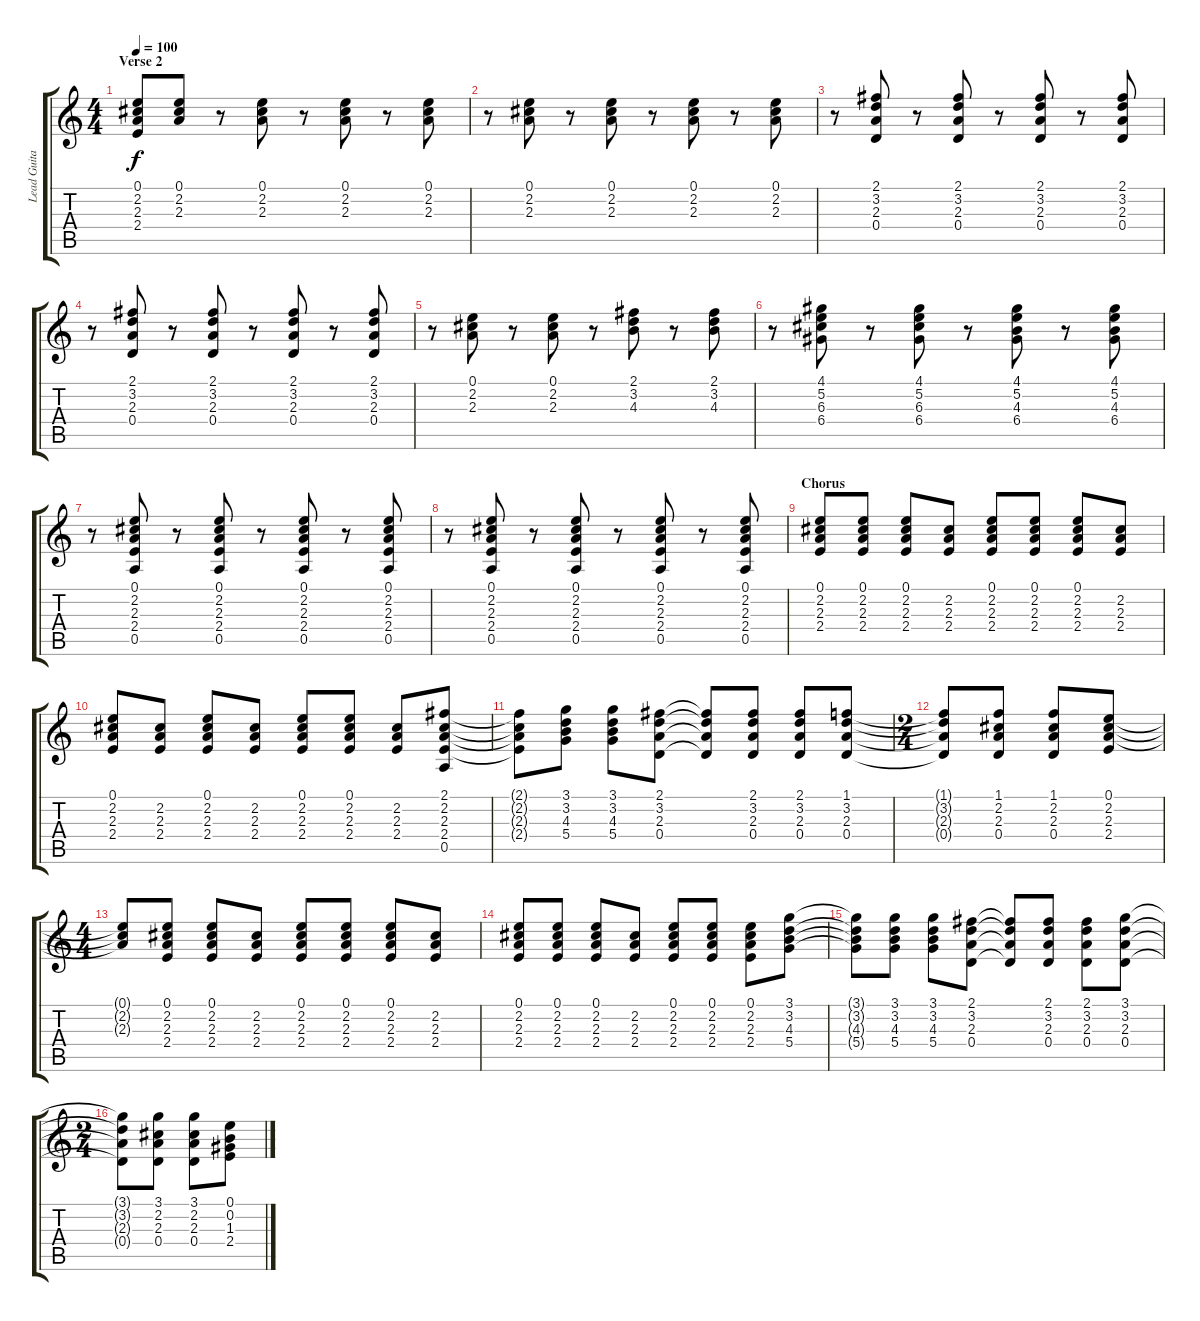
\track ("Lead Guitar" "Lead Guita") {instrument acousticguitarsteel}
\staff {score tabs}
\tuning (E4 B3 G3 D3 A2 E2) {hide}
\ts (4 4)
\section ("" "Verse 2")
\tempo 100
\clef g2
\ks c
(0.1 2.2 2.3 2.4).8{dy f} (0.1 2.2 2.3).8 r.8 (0.1 2.2 2.3).8 r.8 (0.1 2.2 2.3).8 r.8 (0.1 2.2 2.3).8 |
r.8 (0.1 2.2 2.3).8 r.8 (0.1 2.2 2.3).8 r.8 (0.1 2.2 2.3).8 r.8 (0.1 2.2 2.3).8 |
r.8 (2.1 3.2 2.3 0.4).8 r.8 (2.1 3.2 2.3 0.4).8 r.8 (2.1 3.2 2.3 0.4).8 r.8 (2.1 3.2 2.3 0.4).8 |
r.8 (2.1 3.2 2.3 0.4).8 r.8 (2.1 3.2 2.3 0.4).8 r.8 (2.1 3.2 2.3 0.4).8 r.8 (2.1 3.2 2.3 0.4).8 |
r.8 (0.1 2.2 2.3).8 r.8 (0.1 2.2 2.3).8 r.8 (2.1 3.2 4.3).8 r.8 (2.1 3.2 4.3).8 |
r.8 (4.1 5.2 6.3 6.4).8 r.8 (4.1 5.2 6.3 6.4).8 r.8 (4.1 5.2 4.3 6.4).8 r.8 (4.1 5.2 4.3 6.4).8 |
r.8 (0.1 2.2 2.3 2.4 0.5).8 r.8 (0.1 2.2 2.3 2.4 0.5).8 r.8 (0.1 2.2 2.3 2.4 0.5).8 r.8 (0.1 2.2 2.3 2.4 0.5).8 |
r.8 (0.1 2.2 2.3 2.4 0.5).8 r.8 (0.1 2.2 2.3 2.4 0.5).8 r.8 (0.1 2.2 2.3 2.4 0.5).8 r.8 (0.1 2.2 2.3 2.4 0.5).8 |
\section ("" "Chorus")
(0.1 2.2 2.3 2.4).8 (0.1 2.2 2.3 2.4).8 (0.1 2.2 2.3 2.4).8 (2.2 2.3 2.4).8 (0.1 2.2 2.3 2.4).8 (0.1 2.2 2.3 2.4).8 (0.1 2.2 2.3 2.4).8 (2.2 2.3 2.4).8 |
(0.1 2.2 2.3 2.4).8 (2.2 2.3 2.4).8 (0.1 2.2 2.3 2.4).8 (2.2 2.3 2.4).8 (0.1 2.2 2.3 2.4).8 (0.1 2.2 2.3 2.4).8 (2.2 2.3 2.4).8 (2.1 2.2 2.3 2.4 0.5).8 |
(2.1{t} 2.2{t} 2.3{t} 2.4{t}).8 (3.1 3.2 4.3 5.4).8 (3.1 3.2 4.3 5.4).8 (2.1 3.2 2.3 0.4).8 (2.1{t} 3.2{t} 2.3{t} 0.4{t}).8 (2.1 3.2 2.3 0.4).8 (2.1 3.2 2.3 0.4).8 (1.1 3.2 2.3 0.4).8 |
\ts (2 4)
(1.1{t} 3.2{t} 2.3{t} 0.4{t}).8 (1.1 2.2 2.3 0.4).8 (1.1 2.2 2.3 0.4).8 (0.1 2.2 2.3 2.4).8 |
\ts (4 4)
(0.1{t} 2.2{t} 2.3{t}).8 (0.1 2.2 2.3 2.4).8 (0.1 2.2 2.3 2.4).8 (2.2 2.3 2.4).8 (0.1 2.2 2.3 2.4).8 (0.1 2.2 2.3 2.4).8 (0.1 2.2 2.3 2.4).8 (2.2 2.3 2.4).8 |
(0.1 2.2 2.3 2.4).8 (0.1 2.2 2.3 2.4).8 (0.1 2.2 2.3 2.4).8 (2.2 2.3 2.4).8 (0.1 2.2 2.3 2.4).8 (0.1 2.2 2.3 2.4).8 (0.1 2.2 2.3 2.4).8 (3.1 3.2 4.3 5.4).8 |
(3.1{t} 3.2{t} 4.3{t} 5.4{t}).8 (3.1 3.2 4.3 5.4).8 (3.1 3.2 4.3 5.4).8 (2.1 3.2 2.3 0.4).8 (2.1{t} 3.2{t} 2.3{t} 0.4{t}).8 (2.1 3.2 2.3 0.4).8 (2.1 3.2 2.3 0.4).8 (3.1 3.2 2.3 0.4).8 |
\ts (2 4)
(3.1{t} 3.2{t} 2.3{t} 0.4{t}).8 (3.1 2.2 2.3 0.4).8 (3.1 2.2 2.3 0.4).8 (0.1 0.2 1.3 2.4).8
